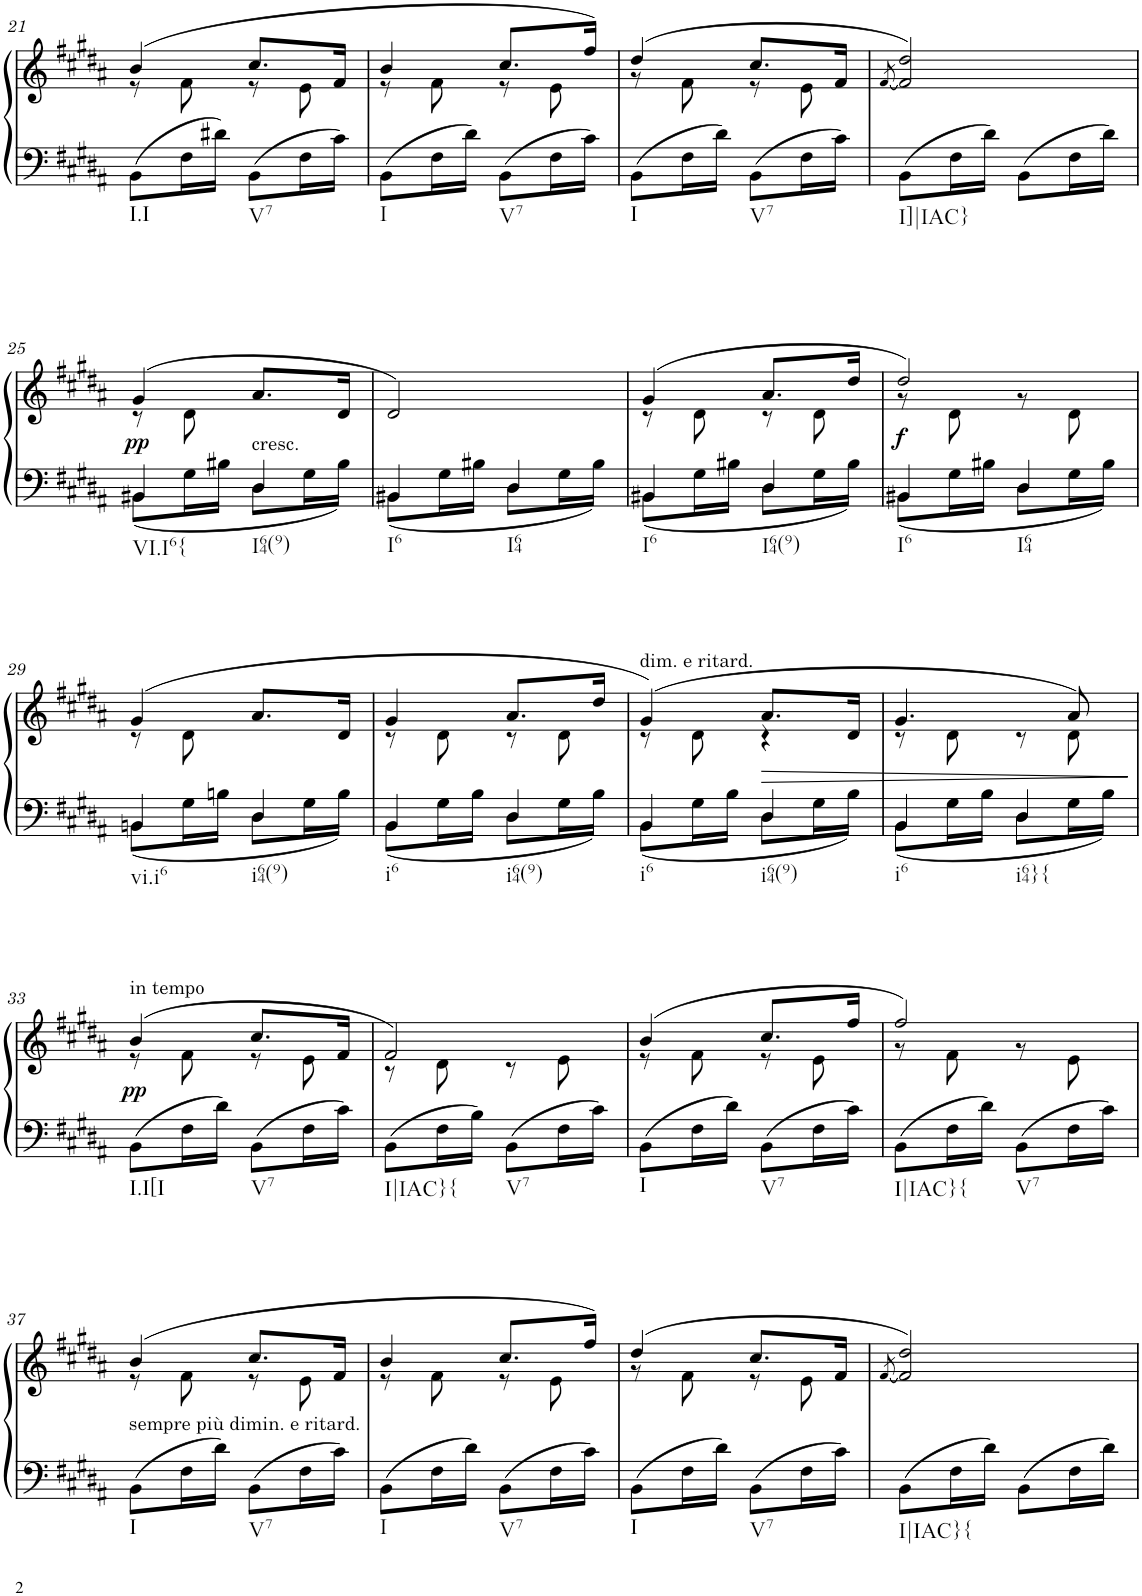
**kern	**kern	**dynam
*part1	*part1	*part1
*staff2	*staff1	*staff1/2
*I"Piano	*	*
*I'Pno.	*	*
!!LO:PB:g=z
*clefF4	*clefG2	*
*k[f#c#g#d#a#]	*k[f#c#g#d#a#]	*
*M2/4	*M2/4	*
=21	=21	=21
*	*^	*
!LO:TX:b:t=I.I	!	!	!
8BB\L	(4b/	8r	.
16F#\L	.	8f#\	.
16d#X\JJ	.	.	.
!LO:TX:b:t=V7	!	!	!
8BB\L	8.cc#/L	8r	.
16F#\L	.	8e\	.
16c#\JJ	16f#/Jk	.	.
=22	=22	=22	=22
!LO:TX:b:t=I	!	!	!
8BB\L	4b/	8r	.
16F#\L	.	8f#\	.
16d#\JJ	.	.	.
!LO:TX:b:t=V7	!	!	!
8BB\L	8.cc#/L	8r	.
16F#\L	.	8e\	.
16c#\JJ	16ff#/Jk)	.	.
=23	=23	=23	=23
!LO:TX:b:t=I	!	!	!
8BB\L	(4dd#/	8r	.
16F#\L	.	8f#\	.
16d#\JJ	.	.	.
!LO:TX:b:t=V7	!	!	!
8BB\L	8.cc#/L	8r	.
16F#\L	.	8e\	.
16c#\JJ	16f#/Jk	.	.
*	*v	*v	*
=24	=24	=24
.	[8qf#/	.
!LO:TX:b:t=I]|IAC}	!	!
8BB\L	2f#/] 2dd#/)	.
16F#\L	.	.
16d#\JJ	.	.
8BB\L	.	.
16F#\L	.	.
16d#\JJ	.	.
!!LO:LB:g=z
=25	=25	=25
*^	*^	*
!LO:TX:b:t=VI.I6{	!	!	!	!
!	!	!	!	!LO:DY:b
4BB#X/	8BB#\L	(4g#/	8r	pp
.	16G#\L	.	8d#\	.
.	16B#X\JJ	.	.	.
!	!	!LO:TX:b:t=cresc.	!	!
!LO:TX:b:t=I64(9)	!	!	!	!
4D#/	8D#\L	8.a#/L	4ryy	.
.	16G#\L	.	.	.
.	16B#\JJ	16d#/Jk	.	.
*	*	*v	*v	*
=26	=26	=26	=26
!LO:TX:b:t=I6	!	!	!
4BB#X/	8BB#\L	2d#/)	.
.	16G#\L	.	.
.	16B#X\JJ	.	.
!LO:TX:b:t=I64	!	!	!
4D#/	8D#\L	.	.
.	16G#\L	.	.
.	16B#\JJ	.	.
=27	=27	=27	=27
*	*	*^	*
!LO:TX:b:t=I6	!	!	!	!
4BB#X/	8BB#\L	(4g#/	8r	.
.	16G#\L	.	8d#\	.
.	16B#X\JJ	.	.	.
!LO:TX:b:t=I64(9)	!	!	!	!
4D#/	8D#\L	8.a#/L	8r	.
.	16G#\L	.	8d#\	.
.	16B#\JJ	16dd#/Jk	.	.
=28	=28	=28	=28	=28
!LO:TX:b:t=I6	!	!	!	!
!	!	!	!	!LO:DY:b
4BB#X/	8BB#\L	2dd#/)	8r	f
.	16G#\L	.	8d#\	.
.	16B#X\JJ	.	.	.
!LO:TX:b:t=I64	!	!	!	!
4D#/	8D#\L	.	8r	.
.	16G#\L	.	8d#\	.
.	16B#\JJ	.	.	.
!!LO:LB:g=z	!!
=29	=29	=29	=29	=29
!LO:TX:b:t=vi.i6	!	!	!	!
4BBn/	8BBn\L	(4g#/	8r	.
.	16G#\L	.	8d#\	.
.	16Bn\JJ	.	.	.
!LO:TX:b:t=i64(9)	!	!	!	!
4D#/	8D#\L	8.a#/L	4ryy	.
.	16G#\L	.	.	.
.	16B\JJ	16d#/Jk	.	.
=30	=30	=30	=30	=30
!LO:TX:b:t=i6	!	!	!	!
4BB/	8BB\L	4g#/	8r	.
.	16G#\L	.	8d#\	.
.	16B\JJ	.	.	.
!LO:TX:b:t=i64(9)	!	!	!	!
4D#/	8D#\L	8.a#/L	8r	.
.	16G#\L	.	8d#\	.
.	16B\JJ	16dd#/Jk	.	.
=31	=31	=31	=31	=31
!	!	!LO:TX:a:t=dim. e ritard.	!	!
!LO:TX:b:t=i6	!	!	!	!
4BB/	8BB\L	(4g#/)	8r	.
.	16G#\L	.	8d#\	.
.	16B\JJ	.	.	.
!LO:TX:b:t=i64(9)	!	!	!	!
!	!	!	!	!LO:HP:b
4D#/	8D#\L	8.a#/L	4r	>
.	16G#\L	.	.	.
.	16B\JJ	16d#/Jk	.	.
=32	=32	=32	=32	=32
!LO:TX:b:t=i6	!	!	!	!
4BB/	8BB\L	4.g#/	8r	.
.	16G#\L	.	8d#\	.
.	16B\JJ	.	.	.
!LO:TX:b:t=i64}{	!	!	!	!
4D#/	8D#\L	.	8r	.
.	16G#\L	8a#/)	8d#\	.
.	16B\JJ	.	.	.
*v	*v	*	*	*
*	*v	*v	*
.	.	]
!!LO:LB:g=z
=33	=33	=33
*	*^	*
!	!LO:TX:a:t=in tempo	!	!
!LO:TX:b:t=I.I[I	!	!	!
!	!	!	!LO:DY:b
8BB\L	(4b/	8r	pp
16F#\L	.	8f#\	.
16d#\JJ	.	.	.
!LO:TX:b:t=V7	!	!	!
8BB\L	8.cc#/L	8r	.
16F#\L	.	8e\	.
16c#\JJ	16f#/Jk	.	.
=34	=34	=34	=34
!LO:TX:b:t=I|IAC}{	!	!	!
8BB\L	2f#/)	8r	.
16F#\L	.	8d#\	.
16B\JJ	.	.	.
!LO:TX:b:t=V7	!	!	!
8BB\L	.	8r	.
16F#\L	.	8e\	.
16c#\JJ	.	.	.
=35	=35	=35	=35
!LO:TX:b:t=I	!	!	!
8BB\L	(4b/	8r	.
16F#\L	.	8f#\	.
16d#\JJ	.	.	.
!LO:TX:b:t=V7	!	!	!
8BB\L	8.cc#/L	8r	.
16F#\L	.	8e\	.
16c#\JJ	16ff#/Jk	.	.
=36	=36	=36	=36
!LO:TX:b:t=I|IAC}{	!	!	!
8BB\L	2ff#/)	8r	.
16F#\L	.	8f#\	.
16d#\JJ	.	.	.
!LO:TX:b:t=V7	!	!	!
8BB\L	.	8r	.
16F#\L	.	8e\	.
16c#\JJ	.	.	.
!!LO:LB:g=z	!!
=37	=37	=37	=37
!LO:TX:a:t=sempre più dimin. e ritard.	!	!	!
!LO:TX:b:t=I	!	!	!
8BB\L	(4b/	8r	.
16F#\L	.	8f#\	.
16d#\JJ	.	.	.
!LO:TX:b:t=V7	!	!	!
8BB\L	8.cc#/L	8r	.
16F#\L	.	8e\	.
16c#\JJ	16f#/Jk	.	.
=38	=38	=38	=38
!LO:TX:b:t=I	!	!	!
8BB\L	4b/	8r	.
16F#\L	.	8f#\	.
16d#\JJ	.	.	.
!LO:TX:b:t=V7	!	!	!
8BB\L	8.cc#/L	8r	.
16F#\L	.	8e\	.
16c#\JJ	16ff#/Jk)	.	.
=39	=39	=39	=39
!LO:TX:b:t=I	!	!	!
8BB\L	(4dd#/	8r	.
16F#\L	.	8f#\	.
16d#\JJ	.	.	.
!LO:TX:b:t=V7	!	!	!
8BB\L	8.cc#/L	8r	.
16F#\L	.	8e\	.
16c#\JJ	16f#/Jk	.	.
*	*v	*v	*
=40	=40	=40
.	[8qf#/	.
!LO:TX:b:t=I|IAC}{	!	!
8BB\L	2f#/] 2dd#/)	.
16F#\L	.	.
16d#\JJ	.	.
8BB\L	.	.
16F#\L	.	.
16d#\JJ	.	.
=	=	=
*-	*-	*-
